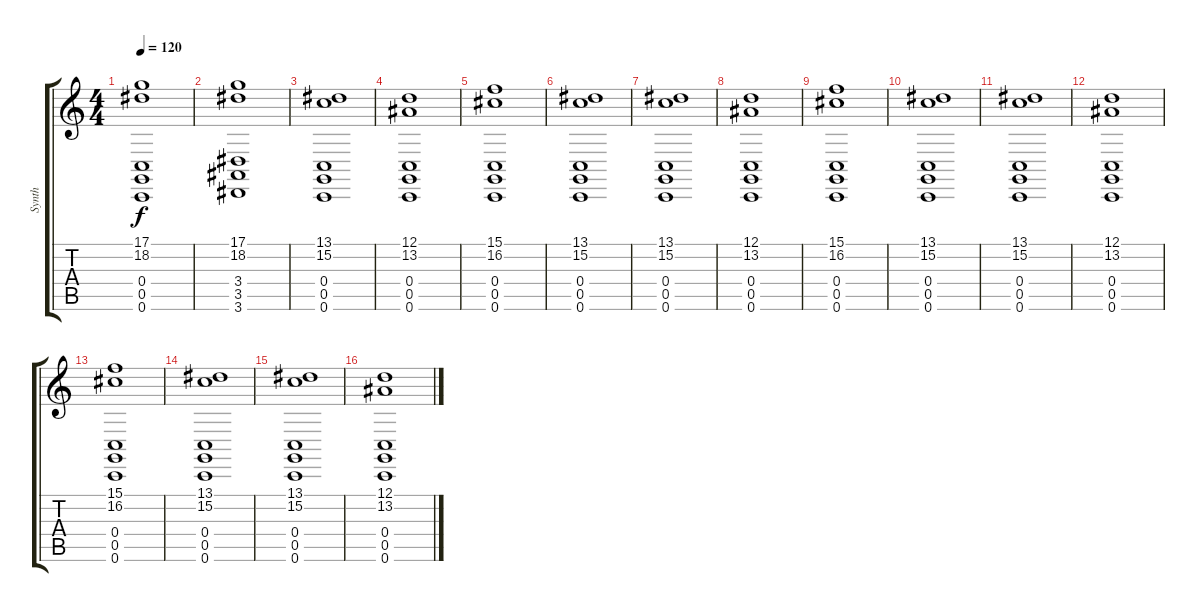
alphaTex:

\track ("Synth" "Synth") {instrument stringensemble1}
\staff {score tabs}
\tuning (D4 A3 F3 C3 G2 C2) {hide}
\ts (4 4)
\tempo 120
\clef g2
\ks c
(17.1 18.2 0.4 0.5 0.6).1{dy f} |
(17.1 18.2 3.4 3.5 3.6).1 |
(13.1 15.2 0.4 0.5 0.6).1 |
(12.1 13.2 0.4 0.5 0.6).1 |
(15.1 16.2 0.4 0.5 0.6).1 |
(13.1 15.2 0.4 0.5 0.6).1 |
(13.1 15.2 0.4 0.5 0.6).1 |
(12.1 13.2 0.4 0.5 0.6).1 |
(15.1 16.2 0.4 0.5 0.6).1 |
(13.1 15.2 0.4 0.5 0.6).1 |
(13.1 15.2 0.4 0.5 0.6).1 |
(12.1 13.2 0.4 0.5 0.6).1 |
(15.1 16.2 0.4 0.5 0.6).1 |
(13.1 15.2 0.4 0.5 0.6).1 |
(13.1 15.2 0.4 0.5 0.6).1 |
(12.1 13.2 0.4 0.5 0.6).1
